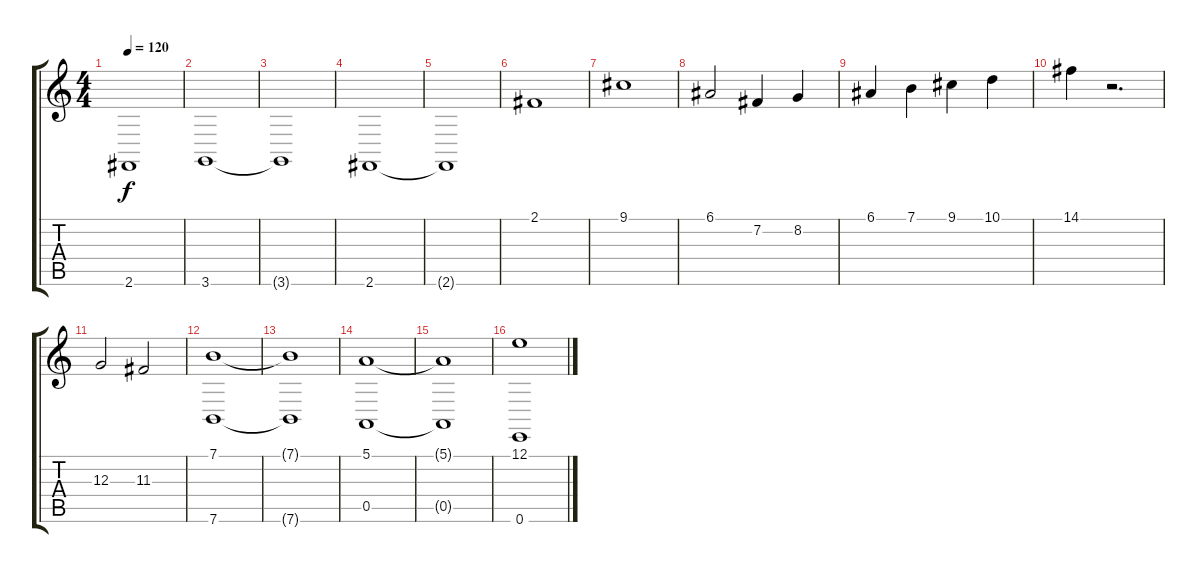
\track "" {instrument synthstrings1}
\staff {score tabs}
\tuning (E4 B3 G3 D3 A2 E2) {hide}
\ts (4 4)
\tempo 120
\clef g2
\ks c
2.6{t}.1{dy f} |
3.6.1 |
3.6{t}.1 |
2.6.1 |
2.6{t}.1 |
2.1.1 |
9.1.1 |
6.1.2 7.2.4 8.2.4 |
6.1.4 7.1.4 9.1.4 10.1.4 |
14.1.4 r.2{d} |
12.3.2 11.3.2 |
(7.1 7.6).1 |
(7.1{t} 7.6{t}).1 |
(5.1 0.5).1 |
(5.1{t} 0.5{t}).1 |
(12.1 0.6).1
